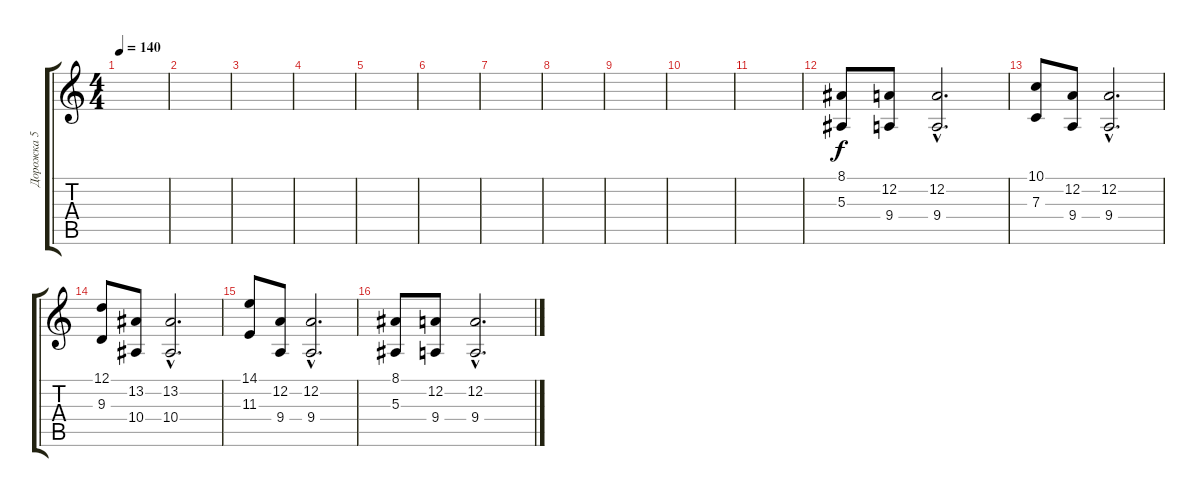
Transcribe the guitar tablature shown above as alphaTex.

\track ("Дорожка 5" "Дорожка 5") {instrument orchestralharp}
\staff {score tabs}
\tuning (D4 A3 F3 C3 G2 D2) {hide}
\ts (4 4)
\tempo 140
\clef g2
\ks c
|
|
|
|
|
|
|
|
|
|
|
(8.1 5.3).8 (12.2 9.4).8 (12.2{hac} 9.4{hac}).2{d} |
(10.1 7.3).8 (12.2 9.4).8 (12.2{hac} 9.4{hac}).2{d} |
(12.1 9.3).8 (13.2 10.4).8 (13.2{hac} 10.4{hac}).2{d} |
(14.1 11.3).8 (12.2 9.4).8 (12.2{hac} 9.4{hac}).2{d} |
(8.1 5.3).8 (12.2 9.4).8 (12.2{hac} 9.4{hac}).2{d}
